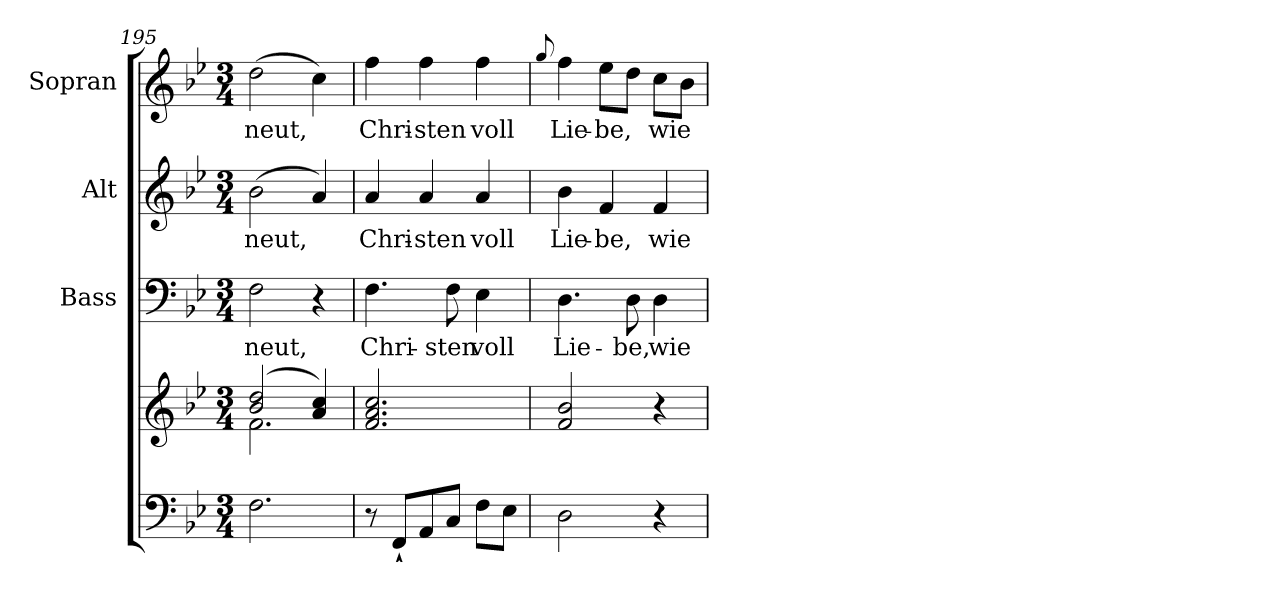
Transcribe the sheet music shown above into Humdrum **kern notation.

**kern	**kern	**kern	**text	**kern	**text	**kern	**text
*part4	*part4	*part3	*part3	*part2	*part2	*part1	*part1
*staff5	*staff4	*staff3	*staff3	*staff2	*staff2	*staff1	*staff1
*	*	*I"Bass	*	*I"Alt	*	*I"Sopran	*
*	*	*I'B.	*	*I'A.	*	*I'S.	*
*clefF4	*clefG2	*clefF4	*	*clefG2	*	*clefG2	*
*k[b-e-]	*k[b-e-]	*k[b-e-]	*	*k[b-e-]	*	*k[b-e-]	*
*B-:	*B-:	*B-:	*	*B-:	*	*B-:	*
*M3/4	*M3/4	*M3/4	*	*M3/4	*	*M3/4	*
=195	=195	=195	=195	=195	=195	=195	=195
*	*^	*	*	*	*	*	*
!	!	!	!	!LO:LY:b	!	!LO:LY:b	!	!LO:LY:b
2.F\	(2b-/ 2dd/	2.f\	2F\	-neut,	(>2b-\	-neut,	(>2dd\	-neut,
.	4a/ 4cc/)	.	4r	.	4a/)	.	4cc\)	.
*	*v	*v	*	*	*	*	*	*
!!LO:PB:g=z
=196	=196	=196	=196	=196	=196	=196	=196
!	!	!	!LO:LY:b	!	!LO:LY:b	!	!LO:LY:b
8r	2.f/ 2.a/ 2.cc/	4.F\	Chri-	4a/	Chri-	4ff\	Chri-
8FF`</L	.	.	.	.	.	.	.
!	!	!	!	!	!LO:LY:b	!	!LO:LY:b
8AA/	.	.	.	4a/	-sten	4ff\	-sten
!	!	!	!LO:LY:b	!	!	!	!
8C/J	.	8F\	-sten	.	.	.	.
!	!	!	!LO:LY:b	!	!LO:LY:b	!	!LO:LY:b
8F\L	.	4E-\	voll	4a/	voll	4ff\	voll
8E-\J	.	.	.	.	.	.	.
=197	=197	=197	=197	=197	=197	=197	=197
.	.	.	.	.	.	8qqgg/	.
!	!	!	!LO:LY:b	!	!LO:LY:b	!	!LO:LY:b
2D\	2f/ 2b-/	4.D\	Lie-	4b-\	Lie-	4ff\	Lie-
!	!	!	!	!	!LO:LY:b	!	!LO:LY:b
.	.	.	.	4f/	-be,	8ee-\L	-be,
!	!	!	!LO:LY:b	!	!	!	!
.	.	8D\	-be,	.	.	8dd\J	.
!	!	!	!LO:LY:b	!	!LO:LY:b	!	!LO:LY:b
4r	4r	4D\	wie	4f/	wie	8cc\L	wie
.	.	.	.	.	.	8b-\J	.
=	=	=	=	=	=	=	=
*-	*-	*-	*-	*-	*-	*-	*-
